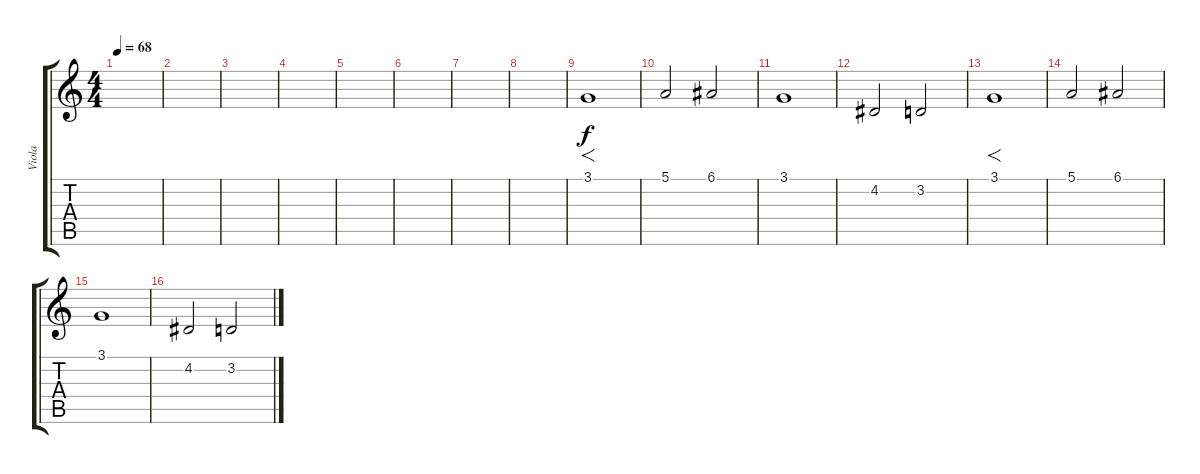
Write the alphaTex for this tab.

\track ("Viola" "Viola") {instrument viola}
\staff {score tabs}
\tuning (E4 B3 G3 D3 A2 E2) {hide}
\ts (4 4)
\tempo 68
\clef g2
\ks c
|
|
|
|
|
|
|
|
3.1.1{f} |
5.1.2 6.1.2 |
3.1.1 |
4.2.2 3.2.2 |
3.1.1{f} |
5.1.2 6.1.2 |
3.1.1 |
4.2.2 3.2.2
